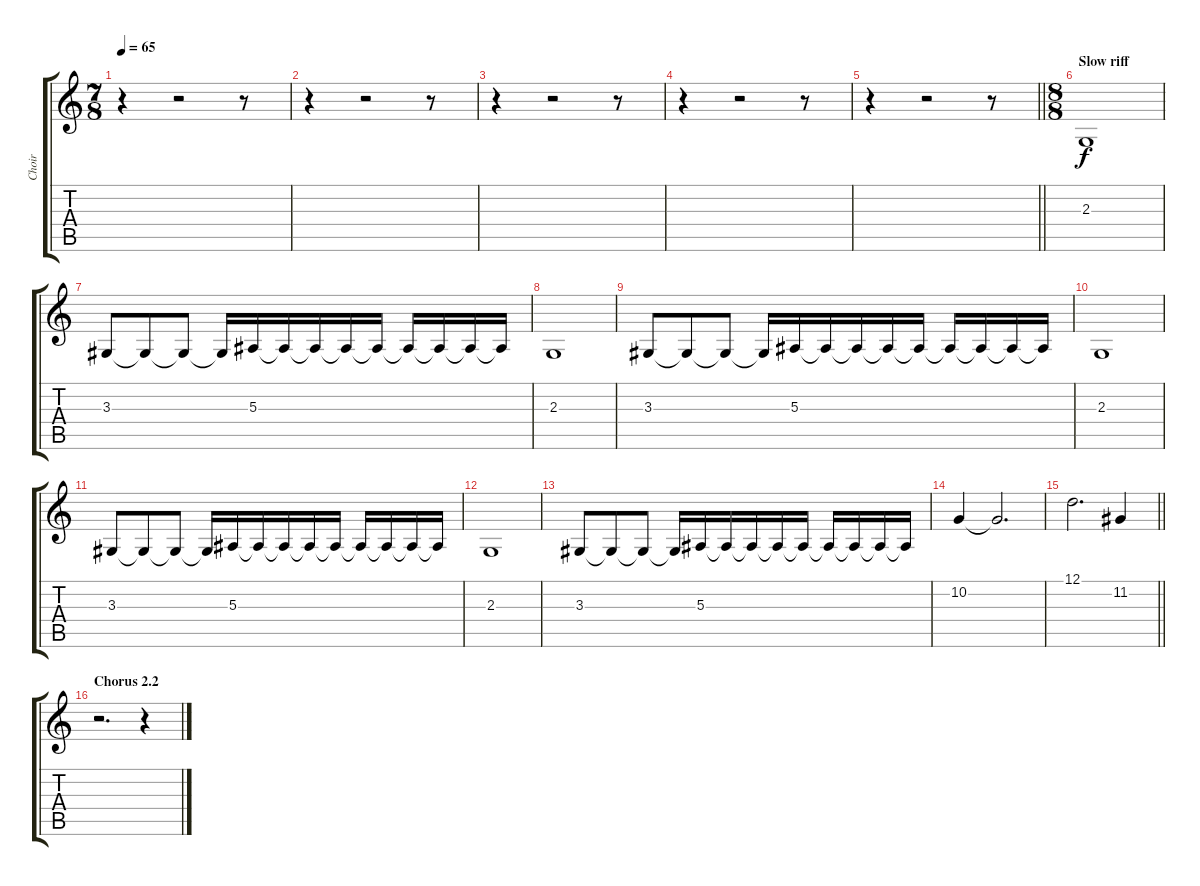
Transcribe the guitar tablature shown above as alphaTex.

\track ("Choir" "Choir") {instrument pad4choir}
\staff {score tabs}
\tuning (D4 A3 F3 C3 G2 C2) {hide}
\ts (7 8)
\tempo 65
\clef g2
\ks c
r.4{dy f} r.2 r.8 |
r.4 r.2 r.8 |
r.4 r.2 r.8 |
r.4 r.2 r.8 |
\barLineRight lightlight
r.4 r.2 r.8 |
\ts (8 8)
\section ("" "Slow riff")
2.3.1 |
3.3.8 3.3{t}.8 3.3{t}.8 3.3{t}.16 5.3.16 5.3{t}.16 5.3{t}.16 5.3{t}.16 5.3{t}.16 5.3{t}.16 5.3{t}.16 5.3{t}.16 5.3{t}.16 |
2.3.1 |
3.3.8 3.3{t}.8 3.3{t}.8 3.3{t}.16 5.3.16 5.3{t}.16 5.3{t}.16 5.3{t}.16 5.3{t}.16 5.3{t}.16 5.3{t}.16 5.3{t}.16 5.3{t}.16 |
2.3.1 |
3.3.8 3.3{t}.8 3.3{t}.8 3.3{t}.16 5.3.16 5.3{t}.16 5.3{t}.16 5.3{t}.16 5.3{t}.16 5.3{t}.16 5.3{t}.16 5.3{t}.16 5.3{t}.16 |
2.3.1 |
3.3.8 3.3{t}.8 3.3{t}.8 3.3{t}.16 5.3.16 5.3{t}.16 5.3{t}.16 5.3{t}.16 5.3{t}.16 5.3{t}.16 5.3{t}.16 5.3{t}.16 5.3{t}.16 |
10.2.4 10.2{t}.2{d} |
\barLineRight lightlight
12.1.2{d} 11.2.4 |
\section ("" "Chorus 2.2")
r.2{d} r.4
